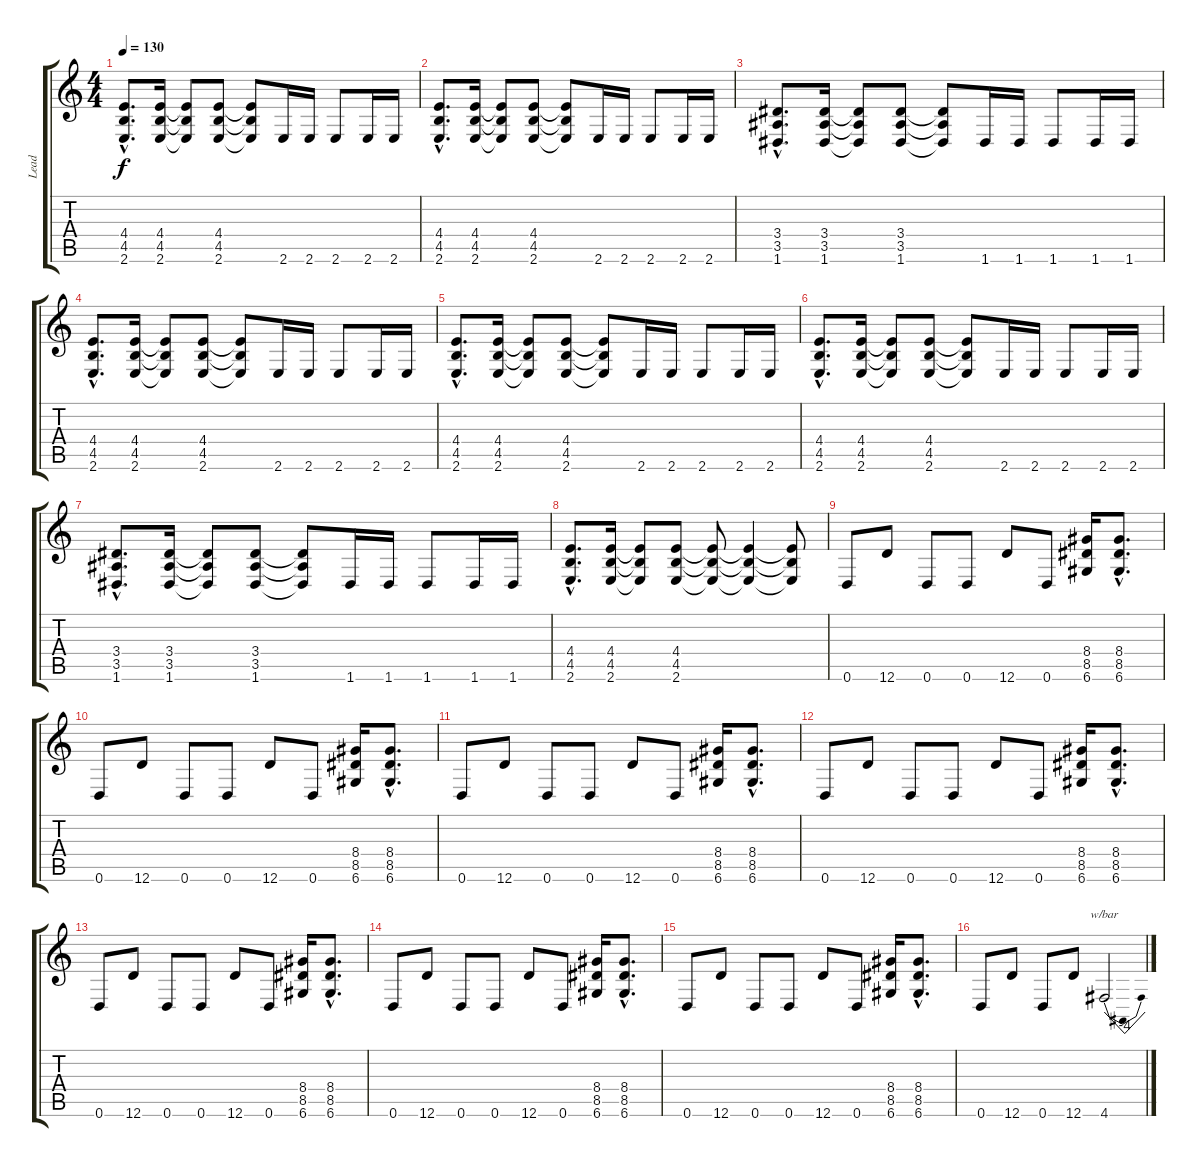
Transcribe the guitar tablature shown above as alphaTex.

\track ("Lead" "Lead") {instrument distortionguitar}
\staff {score tabs}
\tuning (D4 A3 F3 C3 G2 D2) {hide}
\ts (4 4)
\tempo 130
\clef g2
\ks c
(4.4{hac} 4.5{hac} 2.6{hac}).8{d dy f instrument distortionguitar} (4.4 4.5 2.6).16 (4.4{t} 4.5{t} 2.6{t}).8 (4.4 4.5 2.6).8 (4.4{t} 4.5{t} 2.6{t}).8 2.6.16 2.6.16 2.6.8 2.6.16 2.6.16 |
(4.4{hac} 4.5{hac} 2.6{hac}).8{d} (4.4 4.5 2.6).16 (4.4{t} 4.5{t} 2.6{t}).8 (4.4 4.5 2.6).8 (4.4{t} 4.5{t} 2.6{t}).8 2.6.16 2.6.16 2.6.8 2.6.16 2.6.16 |
(3.4{hac} 3.5{hac} 1.6{hac}).8{d} (3.4 3.5 1.6).16 (3.4{t} 3.5{t} 1.6{t}).8 (3.4 3.5 1.6).8 (3.4{t} 3.5{t} 1.6{t}).8 1.6.16 1.6.16 1.6.8 1.6.16 1.6.16 |
(4.4{hac} 4.5{hac} 2.6{hac}).8{d} (4.4 4.5 2.6).16 (4.4{t} 4.5{t} 2.6{t}).8 (4.4 4.5 2.6).8 (4.4{t} 4.5{t} 2.6{t}).8 2.6.16 2.6.16 2.6.8 2.6.16 2.6.16 |
(4.4{hac} 4.5{hac} 2.6{hac}).8{d} (4.4 4.5 2.6).16 (4.4{t} 4.5{t} 2.6{t}).8 (4.4 4.5 2.6).8 (4.4{t} 4.5{t} 2.6{t}).8 2.6.16 2.6.16 2.6.8 2.6.16 2.6.16 |
(4.4{hac} 4.5{hac} 2.6{hac}).8{d} (4.4 4.5 2.6).16 (4.4{t} 4.5{t} 2.6{t}).8 (4.4 4.5 2.6).8 (4.4{t} 4.5{t} 2.6{t}).8 2.6.16 2.6.16 2.6.8 2.6.16 2.6.16 |
(3.4{hac} 3.5{hac} 1.6{hac}).8{d} (3.4 3.5 1.6).16 (3.4{t} 3.5{t} 1.6{t}).8 (3.4 3.5 1.6).8 (3.4{t} 3.5{t} 1.6{t}).8 1.6.16 1.6.16 1.6.8 1.6.16 1.6.16 |
(4.4{hac} 4.5{hac} 2.6{hac}).8{d} (4.4 4.5 2.6).16 (4.4{t} 4.5{t} 2.6{t}).8 (4.4 4.5 2.6).8 (4.4{t} 4.5{t} 2.6{t}).8 (4.4{t} 4.5{t} 2.6{t}).4 (4.4{t} 4.5{t} 2.6{t}).8 |
0.6.8 12.6.8 0.6.8 0.6.8 12.6.8 0.6.8 (8.4 8.5 6.6).16 (8.4{hac} 8.5{hac} 6.6{hac}).8{d} |
0.6.8 12.6.8 0.6.8 0.6.8 12.6.8 0.6.8 (8.4 8.5 6.6).16 (8.4{hac} 8.5{hac} 6.6{hac}).8{d} |
0.6.8 12.6.8 0.6.8 0.6.8 12.6.8 0.6.8 (8.4 8.5 6.6).16 (8.4{hac} 8.5{hac} 6.6{hac}).8{d} |
0.6.8 12.6.8 0.6.8 0.6.8 12.6.8 0.6.8 (8.4 8.5 6.6).16 (8.4{hac} 8.5{hac} 6.6{hac}).8{d} |
0.6.8 12.6.8 0.6.8 0.6.8 12.6.8 0.6.8 (8.4 8.5 6.6).16 (8.4{hac} 8.5{hac} 6.6{hac}).8{d} |
0.6.8 12.6.8 0.6.8 0.6.8 12.6.8 0.6.8 (8.4 8.5 6.6).16 (8.4{hac} 8.5{hac} 6.6{hac}).8{d} |
0.6.8 12.6.8 0.6.8 0.6.8 12.6.8 0.6.8 (8.4 8.5 6.6).16 (8.4{hac} 8.5{hac} 6.6{hac}).8{d} |
0.6.8 12.6.8 0.6.8 12.6.8 4.6.2{tbe (dip default 0 0 30 -16 60 0)}
